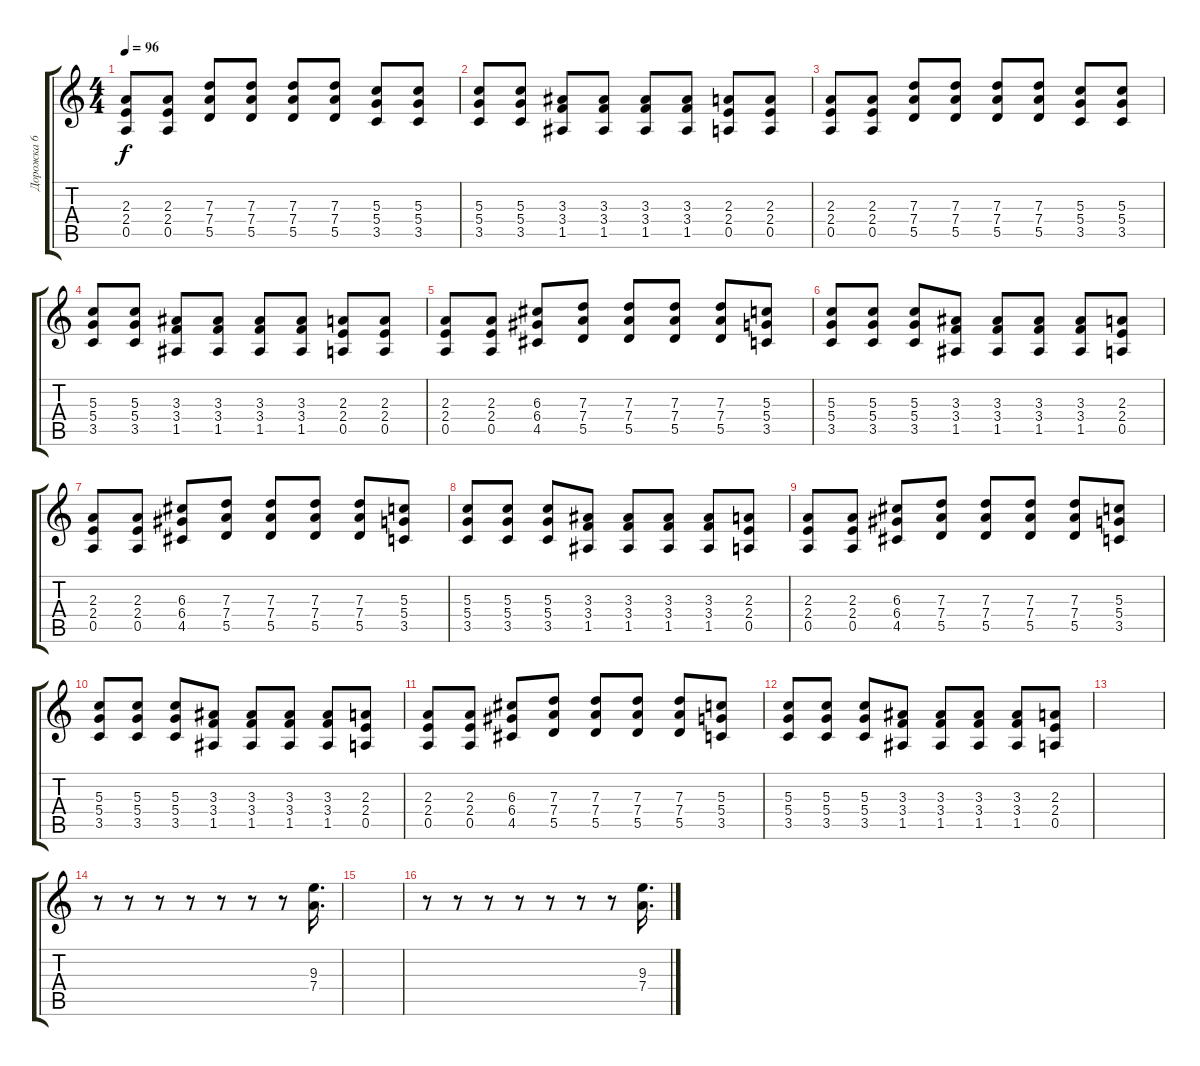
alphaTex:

\track ("Дорожка 6" "Дорожка 6") {instrument overdrivenguitar}
\staff {score tabs}
\tuning (E4 B3 G3 D3 A2 E2) {hide}
\ts (4 4)
\tempo 96
\clef g2
\ks c
(2.3 2.4 0.5).8{dy f} (2.3 2.4 0.5).8 (7.3 7.4 5.5).8 (7.3 7.4 5.5).8 (7.3 7.4 5.5).8 (7.3 7.4 5.5).8 (5.3 5.4 3.5).8 (5.3 5.4 3.5).8 |
(5.3 5.4 3.5).8 (5.3 5.4 3.5).8 (3.3 3.4 1.5).8 (3.3 3.4 1.5).8 (3.3 3.4 1.5).8 (3.3 3.4 1.5).8 (2.3 2.4 0.5).8 (2.3 2.4 0.5).8 |
(2.3 2.4 0.5).8 (2.3 2.4 0.5).8 (7.3 7.4 5.5).8 (7.3 7.4 5.5).8 (7.3 7.4 5.5).8 (7.3 7.4 5.5).8 (5.3 5.4 3.5).8 (5.3 5.4 3.5).8 |
(5.3 5.4 3.5).8 (5.3 5.4 3.5).8 (3.3 3.4 1.5).8 (3.3 3.4 1.5).8 (3.3 3.4 1.5).8 (3.3 3.4 1.5).8 (2.3 2.4 0.5).8 (2.3 2.4 0.5).8 |
(2.3 2.4 0.5).8 (2.3 2.4 0.5).8 (6.3 6.4 4.5).8 (7.3 7.4 5.5).8 (7.3 7.4 5.5).8 (7.3 7.4 5.5).8 (7.3 7.4 5.5).8 (5.3 5.4 3.5).8 |
(5.3 5.4 3.5).8 (5.3 5.4 3.5).8 (5.3 5.4 3.5).8 (3.3 3.4 1.5).8 (3.3 3.4 1.5).8 (3.3 3.4 1.5).8 (3.3 3.4 1.5).8 (2.3 2.4 0.5).8 |
(2.3 2.4 0.5).8 (2.3 2.4 0.5).8 (6.3 6.4 4.5).8 (7.3 7.4 5.5).8 (7.3 7.4 5.5).8 (7.3 7.4 5.5).8 (7.3 7.4 5.5).8 (5.3 5.4 3.5).8 |
(5.3 5.4 3.5).8 (5.3 5.4 3.5).8 (5.3 5.4 3.5).8 (3.3 3.4 1.5).8 (3.3 3.4 1.5).8 (3.3 3.4 1.5).8 (3.3 3.4 1.5).8 (2.3 2.4 0.5).8 |
(2.3 2.4 0.5).8 (2.3 2.4 0.5).8 (6.3 6.4 4.5).8 (7.3 7.4 5.5).8 (7.3 7.4 5.5).8 (7.3 7.4 5.5).8 (7.3 7.4 5.5).8 (5.3 5.4 3.5).8 |
(5.3 5.4 3.5).8 (5.3 5.4 3.5).8 (5.3 5.4 3.5).8 (3.3 3.4 1.5).8 (3.3 3.4 1.5).8 (3.3 3.4 1.5).8 (3.3 3.4 1.5).8 (2.3 2.4 0.5).8 |
(2.3 2.4 0.5).8 (2.3 2.4 0.5).8 (6.3 6.4 4.5).8 (7.3 7.4 5.5).8 (7.3 7.4 5.5).8 (7.3 7.4 5.5).8 (7.3 7.4 5.5).8 (5.3 5.4 3.5).8 |
(5.3 5.4 3.5).8 (5.3 5.4 3.5).8 (5.3 5.4 3.5).8 (3.3 3.4 1.5).8 (3.3 3.4 1.5).8 (3.3 3.4 1.5).8 (3.3 3.4 1.5).8 (2.3 2.4 0.5).8 |
|
r.8 r.8 r.8 r.8 r.8 r.8 r.8 (9.3 7.4).16{d} |
|
r.8 r.8 r.8 r.8 r.8 r.8 r.8 (9.3 7.4).16{d}
